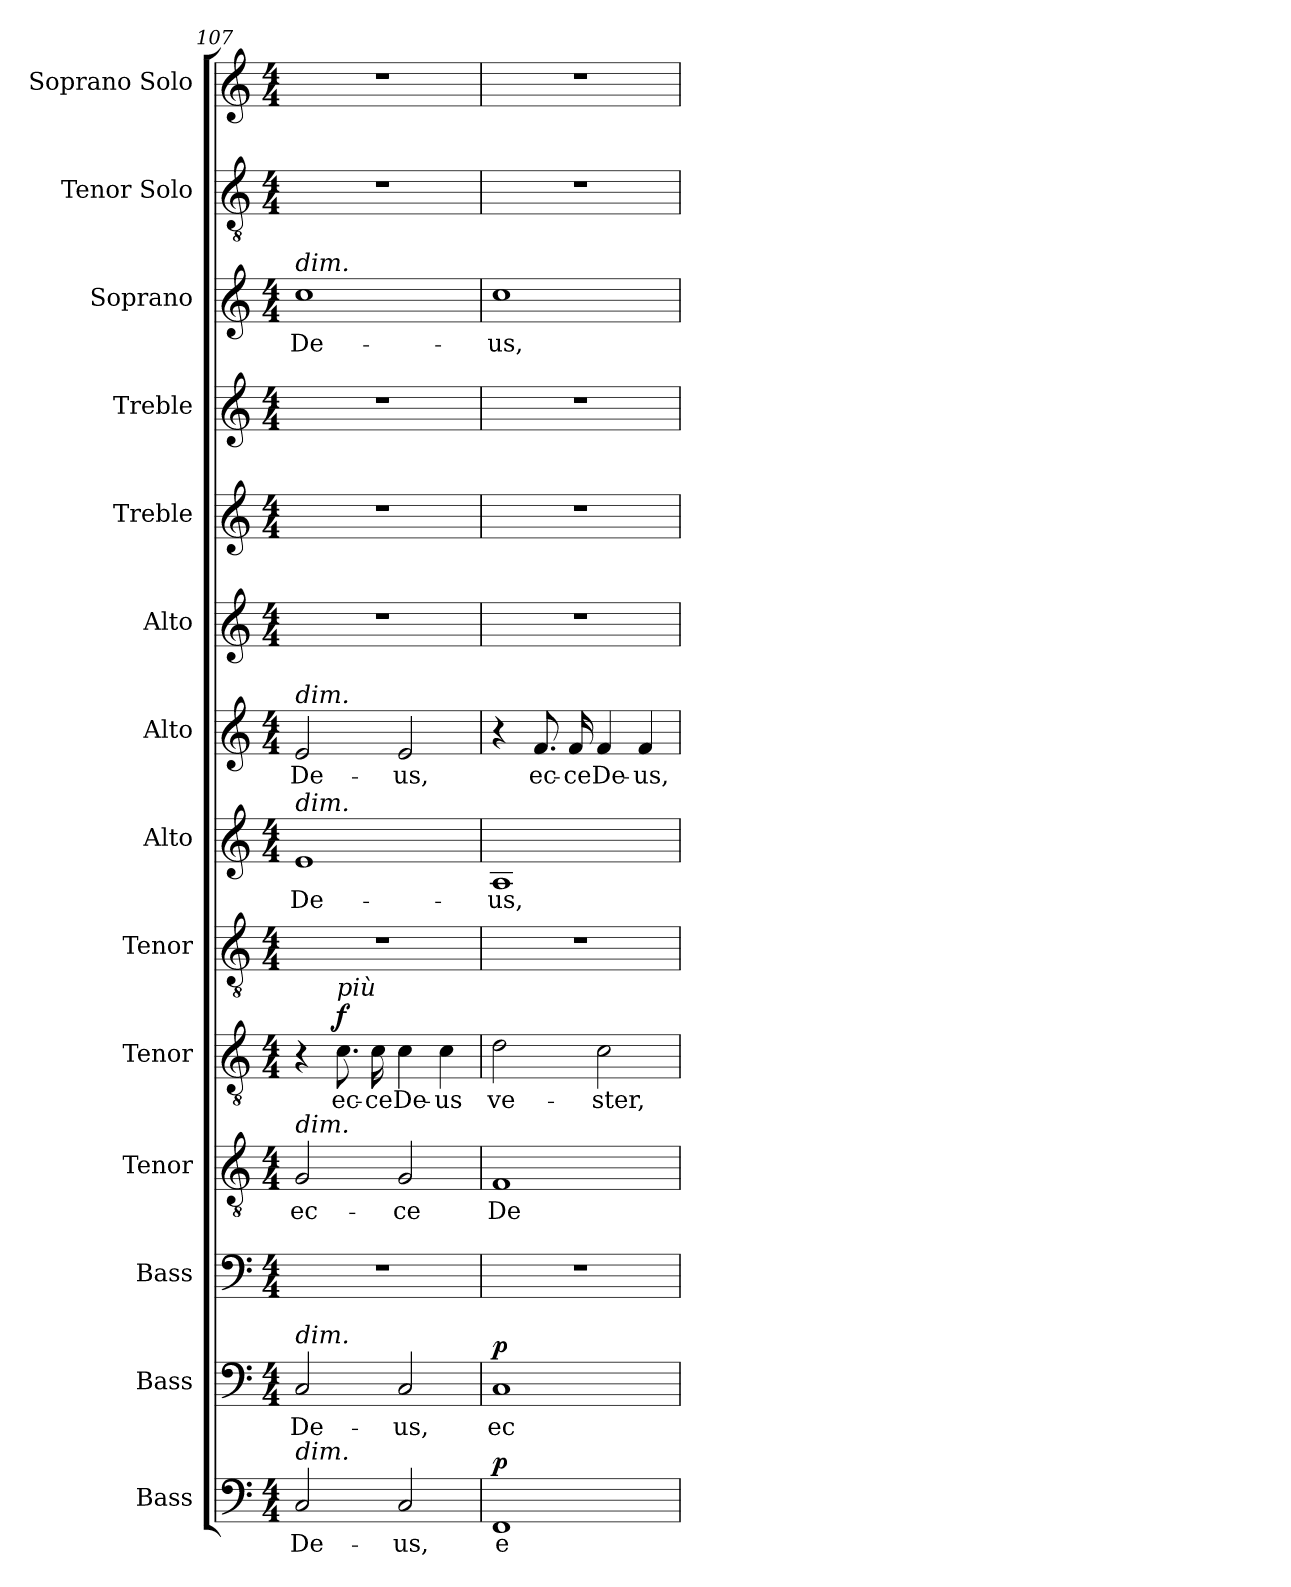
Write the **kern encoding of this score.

**kern	**text	**dynam	**kern	**text	**dynam	**kern	**kern	**text	**kern	**text	**dynam	**kern	**kern	**text	**kern	**text	**kern	**kern	**kern	**kern	**text	**kern	**kern
*part14	*part14	*part14	*part13	*part13	*part13	*part12	*part11	*part11	*part10	*part10	*part10	*part9	*part8	*part8	*part7	*part7	*part6	*part5	*part4	*part3	*part3	*part2	*part1
*staff14	*staff14	*staff14	*staff13	*staff13	*staff13	*staff12	*staff11	*staff11	*staff10	*staff10	*staff10	*staff9	*staff8	*staff8	*staff7	*staff7	*staff6	*staff5	*staff4	*staff3	*staff3	*staff2	*staff1
*I"Bass	*	*	*I"Bass	*	*	*I"Bass	*I"Tenor	*	*I"Tenor	*	*	*I"Tenor	*I"Alto	*	*I"Alto	*	*I"Alto	*I"Treble	*I"Treble	*I"Soprano	*	*I"Tenor Solo	*I"Soprano Solo
*I'B. 2.	*	*	*I'B. 1.	*	*	*I'B.	*I'T. 2.	*	*I'T. 1.	*	*	*I'T.	*I'A. 2.	*	*I'A. 1.	*	*I'A.	*	*	*I'S.	*	*I'T.  Solo	*I'S.  Solo
*clefF4	*	*	*clefF4	*	*	*clefF4	*clefGv2	*	*clefGv2	*	*	*clefGv2	*clefG2	*	*clefG2	*	*clefG2	*clefG2	*clefG2	*clefG2	*	*clefGv2	*clefG2
*	*	*	*	*	*	*	*ITrd7c12	*	*ITrd7c12	*	*	*ITrd7c12	*	*	*	*	*	*	*	*	*	*ITrd7c12	*
*k[]	*	*	*k[]	*	*	*k[]	*k[]	*	*k[]	*	*	*k[]	*k[]	*	*k[]	*	*k[]	*k[]	*k[]	*k[]	*	*k[]	*k[]
*C:	*	*	*C:	*	*	*C:	*C:	*	*C:	*	*	*C:	*C:	*	*C:	*	*C:	*C:	*C:	*C:	*	*C:	*C:
*M4/4	*	*	*M4/4	*	*	*M4/4	*M4/4	*	*M4/4	*	*	*M4/4	*M4/4	*	*M4/4	*	*M4/4	*M4/4	*M4/4	*M4/4	*	*M4/4	*M4/4
=107	=107	=107	=107	=107	=107	=107	=107	=107	=107	=107	=107	=107	=107	=107	=107	=107	=107	=107	=107	=107	=107	=107	=107
!	!LO:LY:b:color=#000000	!	!	!	!	!	!	!	!	!	!	!	!	!	!	!	!	!	!	!	!	!	!
!	!	!	!	!LO:LY:b:color=#000000	!	!	!	!	!	!	!	!	!	!	!	!	!	!	!	!	!	!	!
!	!	!	!	!	!	!	!	!LO:LY:b:color=#000000	!	!	!	!	!	!	!	!	!	!	!	!	!	!	!
!	!	!	!	!	!	!	!	!	!	!	!	!	!	!LO:LY:b:color=#000000	!	!	!	!	!	!	!	!	!
!	!	!	!	!	!	!	!	!	!	!	!	!	!	!	!	!LO:LY:b:color=#000000	!	!	!	!	!	!	!
!	!	!	!	!	!	!	!	!	!	!	!	!	!	!	!	!	!	!	!	!LO:TX:a:i:t=dim.	!	!	!
!	!	!	!	!	!	!	!	!	!	!	!	!	!	!	!LO:TX:a:i:t=dim.	!	!	!	!	!	!	!	!
!	!	!	!	!	!	!	!	!	!	!	!	!	!LO:TX:a:i:t=dim.	!	!	!	!	!	!	!	!	!	!
!	!	!	!	!	!	!	!LO:TX:a:i:t=dim.	!	!	!	!	!	!	!	!	!	!	!	!	!	!	!	!
!	!	!	!LO:TX:a:i:t=dim.	!	!	!	!	!	!	!	!	!	!	!	!	!	!	!	!	!	!	!	!
!LO:TX:a:i:t=dim.	!	!	!	!	!	!	!	!	!	!	!	!	!	!	!	!	!	!	!	!	!	!	!
!	!	!	!	!	!	!	!	!	!	!	!	!	!	!	!	!	!	!	!	!	!LO:LY:b:color=#000000	!	!
2Ci/	De-	.	2Ci/	De-	.	1r	2GGi/	ec-	4r	.	.	1r	1ei	De-	2ei/	De-	1r	1r	1r	1cci	De-	1r	1r
!	!	!	!	!	!	!	!	!	!LO:TX:a:i:t=più	!	!	!	!	!	!	!	!	!	!	!	!	!	!
!	!	!	!	!	!	!	!	!	!	!LO:LY:b:color=#000000	!	!	!	!	!	!	!	!	!	!	!	!	!
.	.	.	.	.	.	.	.	.	8.Ci\	ec-	f	.	.	.	.	.	.	.	.	.	.	.	.
!	!	!	!	!	!	!	!	!	!	!LO:LY:b:color=#000000	!	!	!	!	!	!	!	!	!	!	!	!	!
.	.	.	.	.	.	.	.	.	16Ci\	-ce	.	.	.	.	.	.	.	.	.	.	.	.	.
!	!LO:LY:b:color=#000000	!	!	!	!	!	!	!	!	!	!	!	!	!	!	!	!	!	!	!	!	!	!
!	!	!	!	!LO:LY:b:color=#000000	!	!	!	!	!	!	!	!	!	!	!	!	!	!	!	!	!	!	!
!	!	!	!	!	!	!	!	!LO:LY:b:color=#000000	!	!	!	!	!	!	!	!	!	!	!	!	!	!	!
!	!	!	!	!	!	!	!	!	!	!LO:LY:b:color=#000000	!	!	!	!	!	!	!	!	!	!	!	!	!
!	!	!	!	!	!	!	!	!	!	!	!	!	!	!	!	!LO:LY:b:color=#000000	!	!	!	!	!	!	!
2Ci/	-us,	.	2Ci/	-us,	.	.	2GGi/	-ce	4Ci\	De-	.	.	.	.	2ei/	-us,	.	.	.	.	.	.	.
!	!	!	!	!	!	!	!	!	!	!LO:LY:b:color=#000000	!	!	!	!	!	!	!	!	!	!	!	!	!
.	.	.	.	.	.	.	.	.	4Ci\	-us	.	.	.	.	.	.	.	.	.	.	.	.	.
=108	=108	=108	=108	=108	=108	=108	=108	=108	=108	=108	=108	=108	=108	=108	=108	=108	=108	=108	=108	=108	=108	=108	=108
!	!LO:LY:b:color=#000000	!	!	!	!	!	!	!	!	!	!	!	!	!	!	!	!	!	!	!	!	!	!
!	!	!	!	!LO:LY:b:color=#000000	!	!	!	!	!	!	!	!	!	!	!	!	!	!	!	!	!	!	!
!	!	!	!	!	!	!	!	!LO:LY:b:color=#000000	!	!	!	!	!	!	!	!	!	!	!	!	!	!	!
!	!	!	!	!	!	!	!	!	!	!LO:LY:b:color=#000000	!	!	!	!	!	!	!	!	!	!	!	!	!
!	!	!	!	!	!	!	!	!	!	!	!	!	!	!LO:LY:b:color=#000000	!	!	!	!	!	!	!	!	!
!	!	!	!	!	!	!	!	!	!	!	!	!	!	!	!	!	!	!	!	!	!LO:LY:b:color=#000000	!	!
1FFi	e-	p	1Ci	ec-	p	1r	1FFi	De-	2Di\	ve-	.	1r	1Ai	-us,	4r	.	1r	1r	1r	1cci	-us,	1r	1r
!	!	!	!	!	!	!	!	!	!	!	!	!	!	!	!	!LO:LY:b:color=#000000	!	!	!	!	!	!	!
.	.	.	.	.	.	.	.	.	.	.	.	.	.	.	8.fi/	ec-	.	.	.	.	.	.	.
!	!	!	!	!	!	!	!	!	!	!	!	!	!	!	!	!LO:LY:b:color=#000000	!	!	!	!	!	!	!
.	.	.	.	.	.	.	.	.	.	.	.	.	.	.	16fi/	-ce	.	.	.	.	.	.	.
!	!	!	!	!	!	!	!	!	!	!LO:LY:b:color=#000000	!	!	!	!	!	!	!	!	!	!	!	!	!
!	!	!	!	!	!	!	!	!	!	!	!	!	!	!	!	!LO:LY:b:color=#000000	!	!	!	!	!	!	!
.	.	.	.	.	.	.	.	.	2Ci\	-ster,	.	.	.	.	4fi/	De-	.	.	.	.	.	.	.
!	!	!	!	!	!	!	!	!	!	!	!	!	!	!	!	!LO:LY:b:color=#000000	!	!	!	!	!	!	!
.	.	.	.	.	.	.	.	.	.	.	.	.	.	.	4fi/	-us,	.	.	.	.	.	.	.
=	=	=	=	=	=	=	=	=	=	=	=	=	=	=	=	=	=	=	=	=	=	=	=
*-	*-	*-	*-	*-	*-	*-	*-	*-	*-	*-	*-	*-	*-	*-	*-	*-	*-	*-	*-	*-	*-	*-	*-
